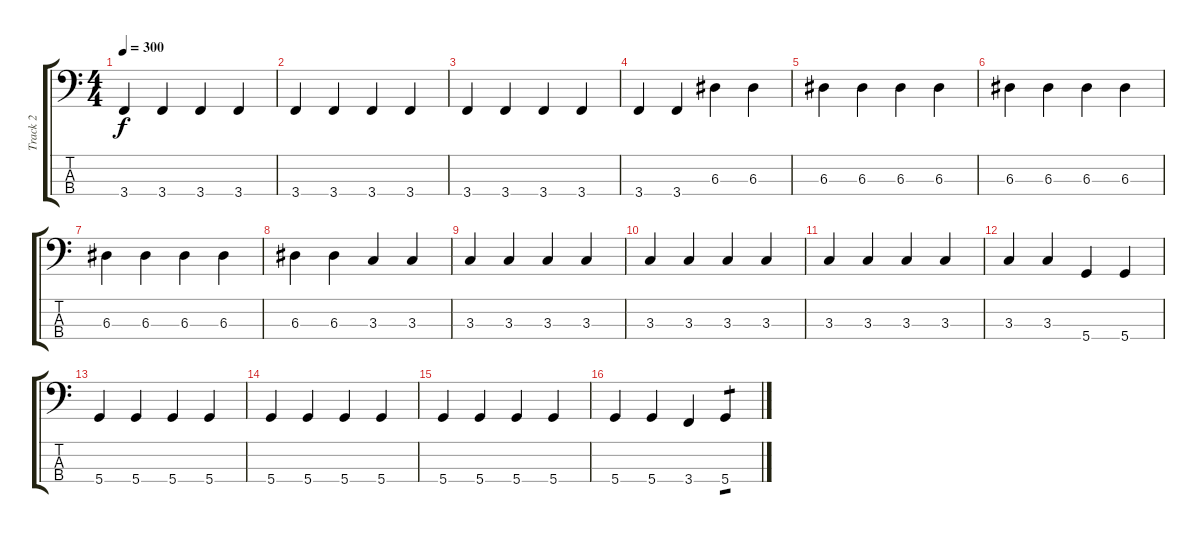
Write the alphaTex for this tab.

\track ("Track 2" "Track 2") {instrument electricbassfinger}
\staff {score tabs}
\tuning (G2 D2 A1 D1) {hide}
\ts (4 4)
\tempo 300
\clef f4
\ks c
3.4.4{dy f} 3.4.4 3.4.4 3.4.4 |
3.4.4 3.4.4 3.4.4 3.4.4 |
3.4.4 3.4.4 3.4.4 3.4.4 |
3.4.4 3.4.4 6.3.4 6.3.4 |
6.3.4 6.3.4 6.3.4 6.3.4 |
6.3.4 6.3.4 6.3.4 6.3.4 |
6.3.4 6.3.4 6.3.4 6.3.4 |
6.3.4 6.3.4 3.3.4 3.3.4 |
3.3.4 3.3.4 3.3.4 3.3.4 |
3.3.4 3.3.4 3.3.4 3.3.4 |
3.3.4 3.3.4 3.3.4 3.3.4 |
3.3.4 3.3.4 5.4.4 5.4.4 |
5.4.4 5.4.4 5.4.4 5.4.4 |
5.4.4 5.4.4 5.4.4 5.4.4 |
5.4.4 5.4.4 5.4.4 5.4.4 |
5.4.4 5.4.4 3.4.4 5.4.4{tp 1}
